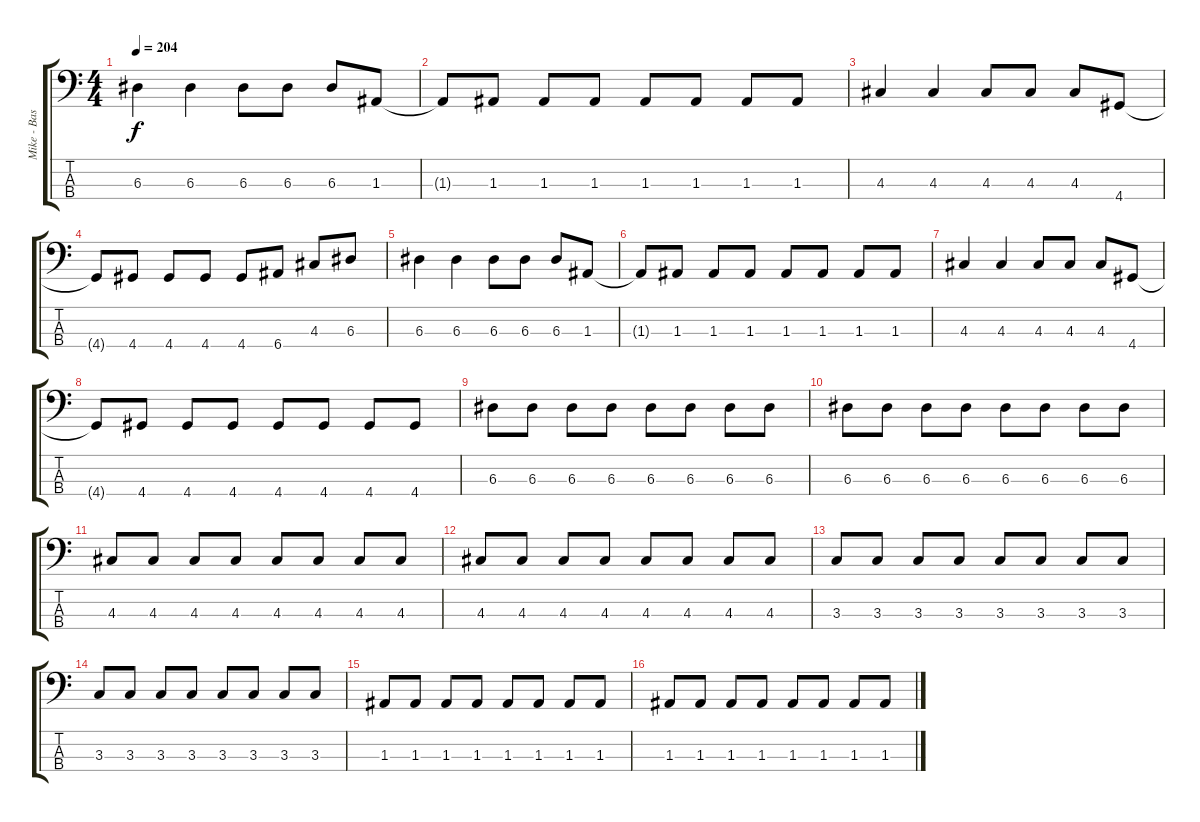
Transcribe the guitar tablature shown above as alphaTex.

\track ("Mike - Bass" "Mike - Bas") {instrument electricbasspick}
\staff {score tabs}
\tuning (G2 D2 A1 E1) {hide}
\ts (4 4)
\tempo 204
\clef f4
\ks c
6.3.4{dy f} 6.3.4 6.3.8 6.3.8 6.3.8 1.3.8 |
1.3{t}.8 1.3.8 1.3.8 1.3.8 1.3.8 1.3.8 1.3.8 1.3.8 |
4.3.4 4.3.4 4.3.8 4.3.8 4.3.8 4.4.8 |
4.4{t}.8 4.4.8 4.4.8 4.4.8 4.4.8 6.4.8 4.3.8 6.3.8 |
6.3.4 6.3.4 6.3.8 6.3.8 6.3.8 1.3.8 |
1.3{t}.8 1.3.8 1.3.8 1.3.8 1.3.8 1.3.8 1.3.8 1.3.8 |
4.3.4 4.3.4 4.3.8 4.3.8 4.3.8 4.4.8 |
4.4{t}.8 4.4.8 4.4.8 4.4.8 4.4.8 4.4.8 4.4.8 4.4.8 |
6.3.8 6.3.8 6.3.8 6.3.8 6.3.8 6.3.8 6.3.8 6.3.8 |
6.3.8 6.3.8 6.3.8 6.3.8 6.3.8 6.3.8 6.3.8 6.3.8 |
4.3.8 4.3.8 4.3.8 4.3.8 4.3.8 4.3.8 4.3.8 4.3.8 |
4.3.8 4.3.8 4.3.8 4.3.8 4.3.8 4.3.8 4.3.8 4.3.8 |
3.3.8 3.3.8 3.3.8 3.3.8 3.3.8 3.3.8 3.3.8 3.3.8 |
3.3.8 3.3.8 3.3.8 3.3.8 3.3.8 3.3.8 3.3.8 3.3.8 |
1.3.8 1.3.8 1.3.8 1.3.8 1.3.8 1.3.8 1.3.8 1.3.8 |
1.3.8 1.3.8 1.3.8 1.3.8 1.3.8 1.3.8 1.3.8 1.3.8
